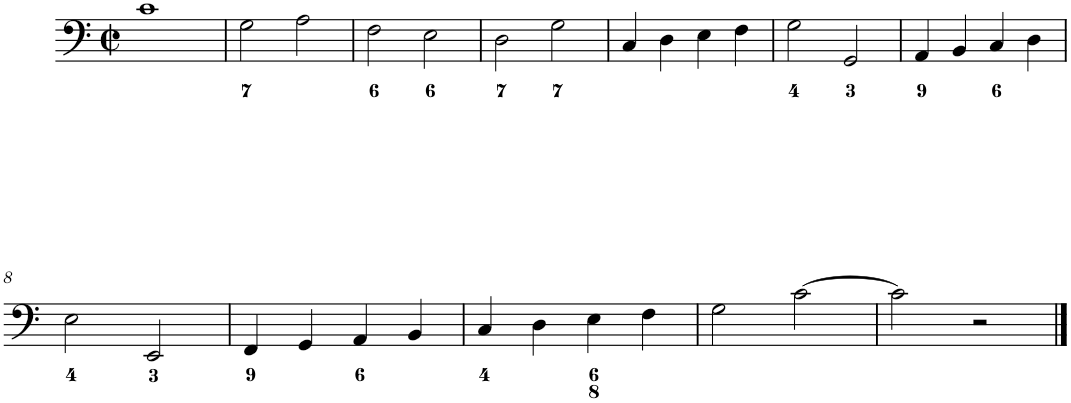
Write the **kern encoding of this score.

**kern
*part1
*staff1
*I"Piano
*I'Pno.
*clefF4
*k[]
*M2/2
*met(c|)
=1
1c
=2
2G\
2A\
=3
2F\
2E\
=4
2D\
2G\
=5
4C/
4D\
4E\
4F\
=6
2G\
2GG/
=7
4AA/
4BB/
4C/
4D\
!!LO:LB:g=z
=8
2E\
2EE/
=9
4FF/
4GG/
4AA/
4BB/
=10
4C/
4D\
4E\
4F\
=11
2G\
[2c\
=12
2c\]
2r
==
*-
